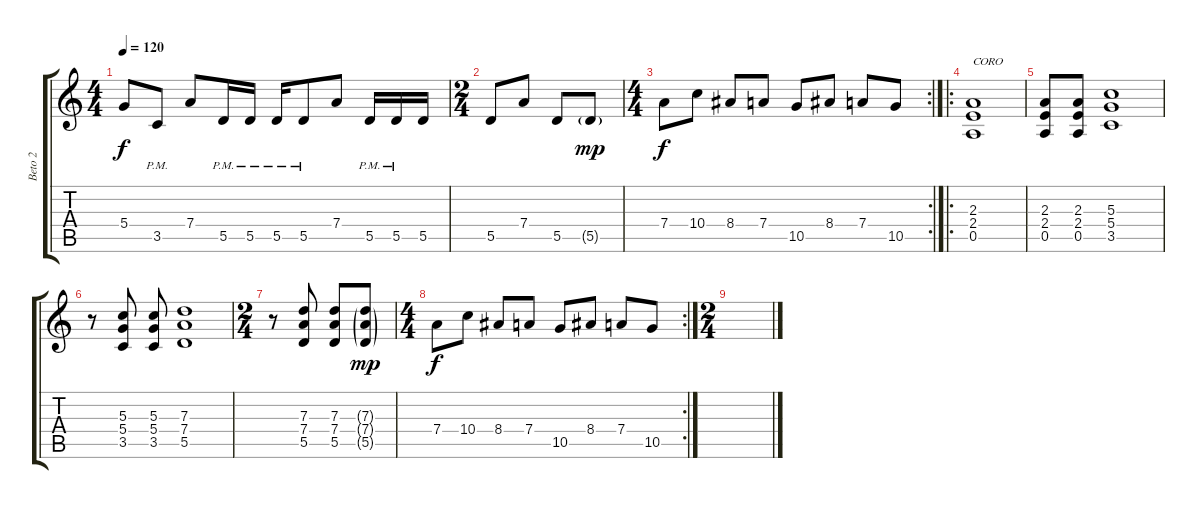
\track ("Beto 2" "Beto 2") {instrument distortionguitar}
\staff {score tabs}
\tuning (E4 B3 G3 D3 A2 E2) {hide}
\ts (4 4)
\tempo 120
\clef g2
\ks c
5.4.8{dy f} 3.5{pm}.8 7.4.8 5.5{pm}.16 5.5{pm}.16 5.5{pm}.16 5.5{pm}.8 7.4.8 5.5{pm}.16 5.5{pm}.16 5.5.16 |
\ts (2 4)
5.5.8 7.4.8 5.5.8 5.5{g}.8{dy mp} |
\rc 2
\ts (4 4)
7.4.8{dy f} 10.4.8 8.4.8 7.4.8 10.5.8 8.4.8 7.4.8 10.5.8 |
\ro
(2.3 2.4 0.5).1{txt "CORO"} |
(2.3 2.4 0.5).8 (2.3 2.4 0.5).8 (5.3 5.4 3.5).1 |
r.8 (5.3 5.4 3.5).8 (5.3 5.4 3.5).8 (7.3 7.4 5.5).1 |
\ts (2 4)
r.8 (7.3 7.4 5.5).8 (7.3 7.4 5.5).8 (7.3{g} 7.4{g} 5.5{g}).8{dy mp} |
\rc 2
\ts (4 4)
7.4.8{dy f} 10.4.8 8.4.8 7.4.8 10.5.8 8.4.8 7.4.8 10.5.8 |
\ts (2 4)
